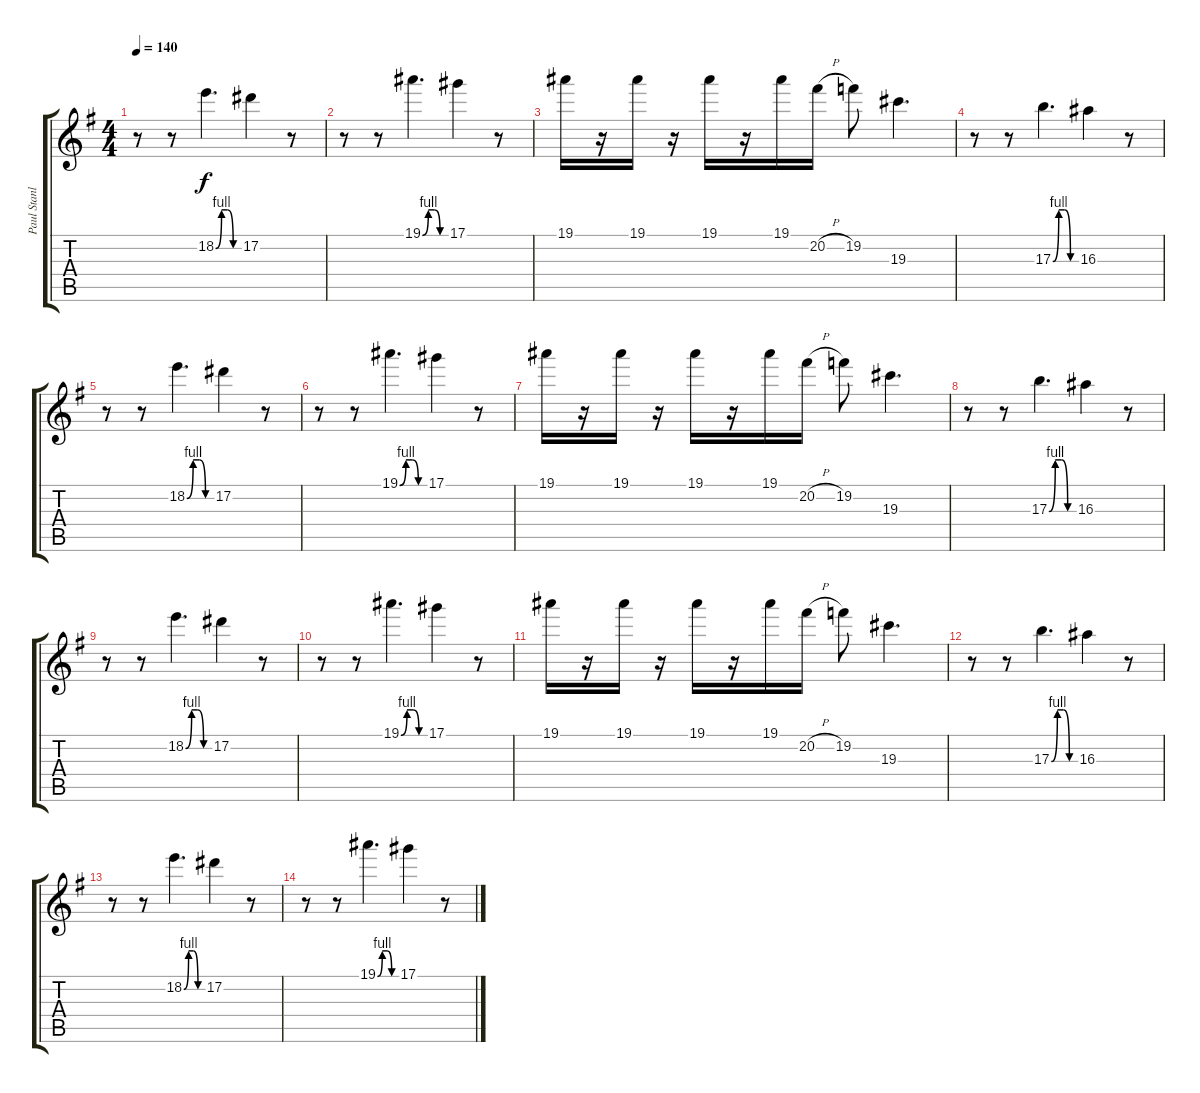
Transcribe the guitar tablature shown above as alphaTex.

\track ("Paul Stanley Solo" "Paul Stanl") {instrument distortionguitar}
\staff {score tabs}
\tuning (Eb4 Bb3 Gb3 Db3 Ab2 Eb2) {hide}
\ts (4 4)
\tempo 140
\clef g2
\ks g
r.8{dy f} r.8 18.2{be (custom 0 0 15 4 30 4 45 0 60 0)}.4{d} 17.2.4 r.8 |
r.8 r.8 19.1{be (custom 0 0 15 4 30 4 45 0 60 0)}.4{d} 17.1.4 r.8 |
19.1.16 r.16 19.1.16 r.16 19.1.16 r.16 19.1.16 20.2{h}.16 19.2.8 19.3.4{d} |
r.8 r.8 17.3{be (custom 0 0 15 4 30 4 45 0 60 0)}.4{d} 16.3.4 r.8 |
r.8 r.8 18.2{be (custom 0 0 15 4 30 4 45 0 60 0)}.4{d} 17.2.4 r.8 |
r.8 r.8 19.1{be (custom 0 0 15 4 30 4 45 0 60 0)}.4{d} 17.1.4 r.8 |
19.1.16{volume 4} r.16 19.1.16 r.16 19.1.16 r.16 19.1.16 20.2{h}.16 19.2.8 19.3.4{d} |
r.8 r.8 17.3{be (custom 0 0 15 4 30 4 45 0 60 0)}.4{d} 16.3.4 r.8 |
r.8 r.8 18.2{be (custom 0 0 15 4 30 4 45 0 60 0)}.4{d} 17.2.4 r.8 |
r.8 r.8 19.1{be (custom 0 0 15 4 30 4 45 0 60 0)}.4{d} 17.1.4 r.8 |
19.1.16{volume 0} r.16 19.1.16 r.16 19.1.16 r.16 19.1.16 20.2{h}.16 19.2.8 19.3.4{d} |
r.8 r.8 17.3{be (custom 0 0 15 4 30 4 45 0 60 0)}.4{d} 16.3.4 r.8 |
r.8 r.8 18.2{be (custom 0 0 15 4 30 4 45 0 60 0)}.4{d} 17.2.4 r.8 |
r.8 r.8 19.1{be (custom 0 0 15 4 30 4 45 0 60 0)}.4{d} 17.1.4 r.8
